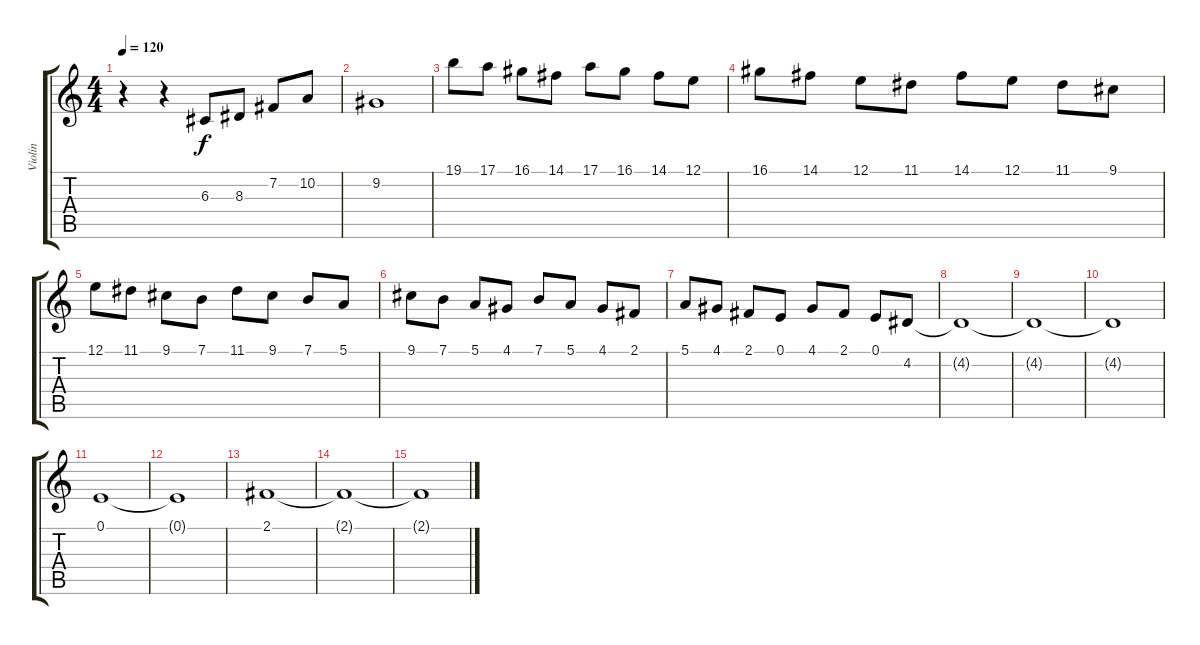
\track ("Violin" "Violin") {instrument violin}
\staff {score tabs}
\tuning (E4 B3 G3 D3 A2 E2) {hide}
\ts (4 4)
\tempo 120
\clef g2
\ks c
r.4{dy f} r.4 6.3.8 8.3.8 7.2.8 10.2.8 |
9.2.1 |
19.1.8 17.1.8 16.1.8 14.1.8 17.1.8 16.1.8 14.1.8 12.1.8 |
16.1.8 14.1.8 12.1.8 11.1.8 14.1.8 12.1.8 11.1.8 9.1.8 |
12.1.8 11.1.8 9.1.8 7.1.8 11.1.8 9.1.8 7.1.8 5.1.8 |
9.1.8 7.1.8 5.1.8 4.1.8 7.1.8 5.1.8 4.1.8 2.1.8 |
5.1.8 4.1.8 2.1.8 0.1.8 4.1.8 2.1.8 0.1.8 4.2.8 |
4.2{t}.1 |
4.2{t}.1 |
4.2{t}.1 |
0.1.1 |
0.1{t}.1 |
2.1.1 |
2.1{t}.1 |
2.1{t}.1
